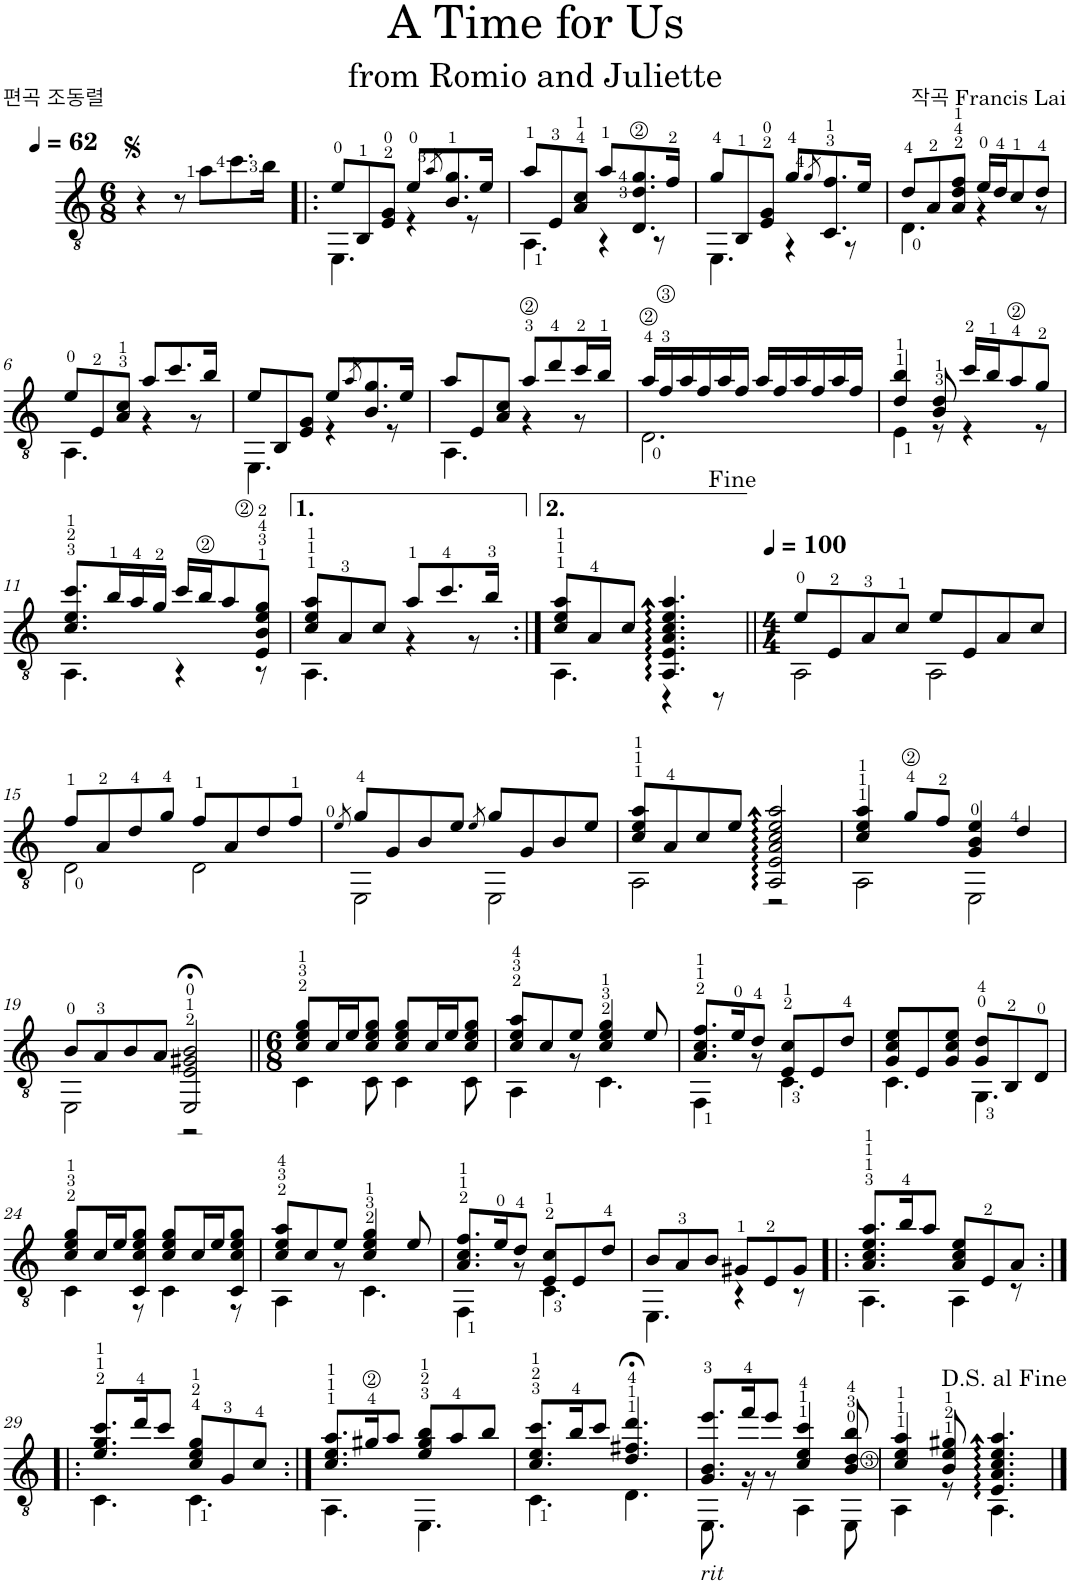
**kern
*part1
*staff1
*I"클래식 기타
*clefGv2
*k[]
*M6/8
*MM62
=1
4r
8r
8a\L
8.cc\
16b\Jk
=2!|:
*^
8e/L	4.EE\
8BB/	.
8E/ 8G/J	.
8e/L	4r
8qa/	.
8.B/ 8.g/	.
.	8r
16e/Jk	.
=3	=3
8a/L	4.AA\
8E/	.
8A/ 8c/J	.
8a/L	4r
8.D/ 8.d/ 8.g/	.
.	8r
16f/Jk	.
=4	=4
8g/L	4.EE\
8BB/	.
8E/ 8G/J	.
8g/L	4r
8qg/	.
8.C/ 8.f/	.
.	8r
16e/Jk	.
=5	=5
8d/L	4.D\
8A/	.
8A/ 8d/ 8f/J	.
16e/LL	4r
16d/J	.
8c/	.
8d/J	8r
!!LO:LB:g=z	!!
=6	=6
8e/L	4.AA\
8E/	.
8A/ 8c/J	.
8a/L	4r
8.cc/	.
.	8r
16b/Jk	.
=7	=7
8e/L	4.EE\
8BB/	.
8E/ 8G/J	.
8e/L	4r
8qa/	.
8.B/ 8.g/	.
.	8r
16e/Jk	.
=8	=8
8a/L	4.AA\
8E/	.
8A/ 8c/J	.
8a/L	4r
8dd/	.
16cc/L	8r
16b/JJ	.
=9	=9
16a/LL	2.D\
16f/	.
16a/	.
16f/	.
16a/	.
16f/JJ	.
16a/LL	.
16f/	.
16a/	.
16f/	.
16a/	.
16f/JJ	.
=10	=10
4d/ 4b/	4E\
8B/ 8d/	8r
16cc/LL	4r
16b/J	.
8a/	.
8g/J	8r
!!LO:LB:g=z	!!
=11	=11
8.c/ 8.e/ 8.cc/L	4.AA\
16b/L	.
16a/	.
16g/JJ	.
16cc/LL	4r
16b/J	.
8a/	.
8E/ 8B/ 8e/ 8g/J	8r
=12	=12
8c/ 8e/ 8a/L	4.AA\
8A/	.
8c/J	.
8a/L	4r
8.cc/	.
.	8r
16b/Jk	.
=13:|!	=13:|!
8c/ 8e/ 8a/L	4.AA\
8A/	.
8c/J	.
4.AA/:: 4.E/:: 4.A/:: 4.c/:: 4.e/:: 4.a/::	4r
.	8r
=14||	=14||
*M4/4	*
*MM100	*
8e/L	2AA\
8E/	.
8A/	.
8c/J	.
8e/L	2AA\
8E/	.
8A/	.
8c/J	.
!!LO:LB:g=z	!!
=15	=15
8f/L	2D\
8A/	.
8d/	.
8g/J	.
8f/L	2D\
8A/	.
8d/	.
8f/J	.
=16	=16
8qe/	.
8g/L	2EE\
8G/	.
8B/	.
8e/J	.
8qe/	.
8g/L	2EE\
8G/	.
8B/	.
8e/J	.
=17	=17
8c/ 8e/ 8a/L	2AA\
8A/	.
8c/	.
8e/J	.
2AA/:: 2E/:: 2A/:: 2c/:: 2e/:: 2a/::	2r
=18	=18
4c/ 4e/ 4a/	2AA\
8g/L	.
8f/J	.
4G/ 4B/ 4e/	2EE\
4d/	.
!!LO:LB:g=z	!!
=19	=19
8B/L	2EE\
8A/	.
8B/	.
8A/J	.
2EE/;< 2E/;< 2G#X/;< 2B/;<	2r
=20||	=20||
*M6/8	*
8c/ 8e/ 8g/L	4C\
16c/L	.
16e/J	.
8c/ 8e/ 8g/J	8C\
8c/ 8e/ 8g/L	4C\
16c/L	.
16e/J	.
8c/ 8e/ 8g/J	8C\
=21	=21
8c/ 8e/ 8a/L	4AA\
8c/	.
8e/J	8r
4c/ 4e/ 4g/	4.C\
8e/	.
=22	=22
8.A/ 8.c/ 8.f/L	4FF\
16e/K	.
8d/J	8r
8E/ 8c/L	4.C\
8E/	.
8d/J	.
=23	=23
8G/ 8c/ 8e/L	4.C\
8E/	.
8G/ 8c/ 8e/J	.
8G/ 8d/L	4.GG\
8BB/	.
8D/J	.
!!LO:LB:g=z	!!
=24	=24
8c/ 8e/ 8g/L	4C\
16c/L	.
16e/J	.
8C/ 8c/ 8e/ 8g/J	8r
8c/ 8e/ 8g/L	4C\
16c/L	.
16e/J	.
8C/ 8c/ 8e/ 8g/J	8r
=25	=25
8c/ 8e/ 8a/L	4AA\
8c/	.
8e/J	8r
4c/ 4e/ 4g/	4.C\
8e/	.
=26	=26
8.A/ 8.c/ 8.f/L	4FF\
16e/K	.
8d/J	8r
8E/ 8c/L	4.C\
8E/	.
8d/J	.
=27	=27
8B/L	4.EE\
8A/	.
8B/J	.
8G#X/L	4r
8E/	.
8G#/J	8r
=28!|:	=28!|:
8.A/ 8.c/ 8.e/ 8.a/L	4.AA\
16b/K	.
8a/J	.
8A/ 8c/ 8e/L	4AA\
8E/	.
8A/J	8r
!!LO:LB:g=z	!!
=29:|!|:	=29:|!|:
8.e/ 8.g/ 8.cc/L	4.C\
16dd/K	.
8cc/J	.
8c/ 8e/ 8g/L	4.C\
8G/	.
8c/J	.
=30:|!	=30:|!
8.c/ 8.e/ 8.a/L	4.AA\
16g#X/K	.
8a/J	.
8e/ 8g#/ 8b/L	4.EE\
8a/	.
8b/J	.
=31	=31
8.c/ 8.e/ 8.cc/L	4.C\
16b/K	.
8cc/J	.
4.d/;< 4.f#X/;< 4.dd/;<	4.D\
=32	=32
!LO:TX:b:i:t=rit	!
8.G/ 8.B/ 8.ee/L	8.EE\
16ff/K	16r
8ee/J	8r
4c/ 4e/ 4cc/	4AA\
8B/ 8d/ 8b/	8EE\
=33	=33
4c/ 4e/ 4a/	4AA\
8B/ 8e/ 8g#X/	8r
4.E/:: 4.A/:: 4.c/:: 4.e/:: 4.a/::	4.AA\
*v	*v
==
*-
